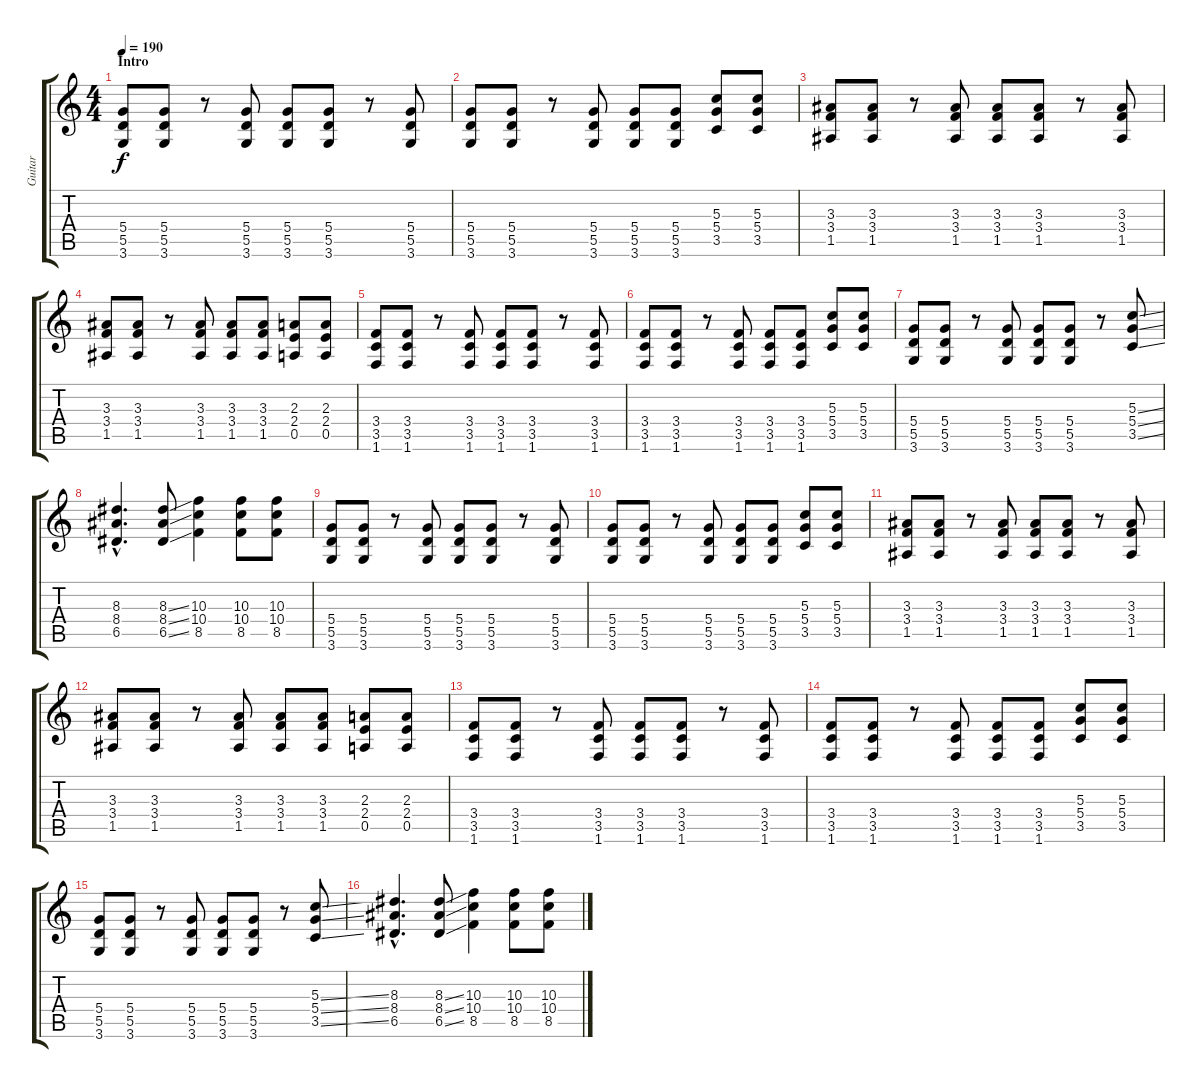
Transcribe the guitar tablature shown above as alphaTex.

\track ("Guitar" "Guitar") {instrument distortionguitar}
\staff {score tabs}
\tuning (E4 B3 G3 D3 A2 E2) {hide}
\ts (4 4)
\section ("" "Intro")
\tempo 190
\clef g2
\ks c
(5.4 5.5 3.6).8{dy f instrument distortionguitar} (5.4 5.5 3.6).8 r.8 (5.4 5.5 3.6).8 (5.4 5.5 3.6).8 (5.4 5.5 3.6).8 r.8 (5.4 5.5 3.6).8 |
(5.4 5.5 3.6).8 (5.4 5.5 3.6).8 r.8 (5.4 5.5 3.6).8 (5.4 5.5 3.6).8 (5.4 5.5 3.6).8 (5.3 5.4 3.5).8 (5.3 5.4 3.5).8 |
(3.3 3.4 1.5).8 (3.3 3.4 1.5).8 r.8 (3.3 3.4 1.5).8 (3.3 3.4 1.5).8 (3.3 3.4 1.5).8 r.8 (3.3 3.4 1.5).8 |
(3.3 3.4 1.5).8 (3.3 3.4 1.5).8 r.8 (3.3 3.4 1.5).8 (3.3 3.4 1.5).8 (3.3 3.4 1.5).8 (2.3 2.4 0.5).8 (2.3 2.4 0.5).8 |
(3.4 3.5 1.6).8 (3.4 3.5 1.6).8 r.8 (3.4 3.5 1.6).8 (3.4 3.5 1.6).8 (3.4 3.5 1.6).8 r.8 (3.4 3.5 1.6).8 |
(3.4 3.5 1.6).8 (3.4 3.5 1.6).8 r.8 (3.4 3.5 1.6).8 (3.4 3.5 1.6).8 (3.4 3.5 1.6).8 (5.3 5.4 3.5).8 (5.3 5.4 3.5).8 |
(5.4 5.5 3.6).8 (5.4 5.5 3.6).8 r.8 (5.4 5.5 3.6).8 (5.4 5.5 3.6).8 (5.4 5.5 3.6).8 r.8 (5.3{ss} 5.4{ss} 3.5{ss}).8 |
(8.3{hac} 8.4{hac} 6.5).4{d} (8.3{ss} 8.4{ss} 6.5{ss}).8 (10.3 10.4 8.5).4 (10.3 10.4 8.5).8 (10.3 10.4 8.5).8 |
(5.4 5.5 3.6).8 (5.4 5.5 3.6).8 r.8 (5.4 5.5 3.6).8 (5.4 5.5 3.6).8 (5.4 5.5 3.6).8 r.8 (5.4 5.5 3.6).8 |
(5.4 5.5 3.6).8 (5.4 5.5 3.6).8 r.8 (5.4 5.5 3.6).8 (5.4 5.5 3.6).8 (5.4 5.5 3.6).8 (5.3 5.4 3.5).8 (5.3 5.4 3.5).8 |
(3.3 3.4 1.5).8 (3.3 3.4 1.5).8 r.8 (3.3 3.4 1.5).8 (3.3 3.4 1.5).8 (3.3 3.4 1.5).8 r.8 (3.3 3.4 1.5).8 |
(3.3 3.4 1.5).8 (3.3 3.4 1.5).8 r.8 (3.3 3.4 1.5).8 (3.3 3.4 1.5).8 (3.3 3.4 1.5).8 (2.3 2.4 0.5).8 (2.3 2.4 0.5).8 |
(3.4 3.5 1.6).8 (3.4 3.5 1.6).8 r.8 (3.4 3.5 1.6).8 (3.4 3.5 1.6).8 (3.4 3.5 1.6).8 r.8 (3.4 3.5 1.6).8 |
(3.4 3.5 1.6).8 (3.4 3.5 1.6).8 r.8 (3.4 3.5 1.6).8 (3.4 3.5 1.6).8 (3.4 3.5 1.6).8 (5.3 5.4 3.5).8 (5.3 5.4 3.5).8 |
(5.4 5.5 3.6).8 (5.4 5.5 3.6).8 r.8 (5.4 5.5 3.6).8 (5.4 5.5 3.6).8 (5.4 5.5 3.6).8 r.8 (5.3{ss} 5.4{ss} 3.5{ss}).8 |
(8.3{hac} 8.4{hac} 6.5).4{d} (8.3{ss} 8.4{ss} 6.5{ss}).8 (10.3 10.4 8.5).4 (10.3 10.4 8.5).8 (10.3 10.4 8.5).8
